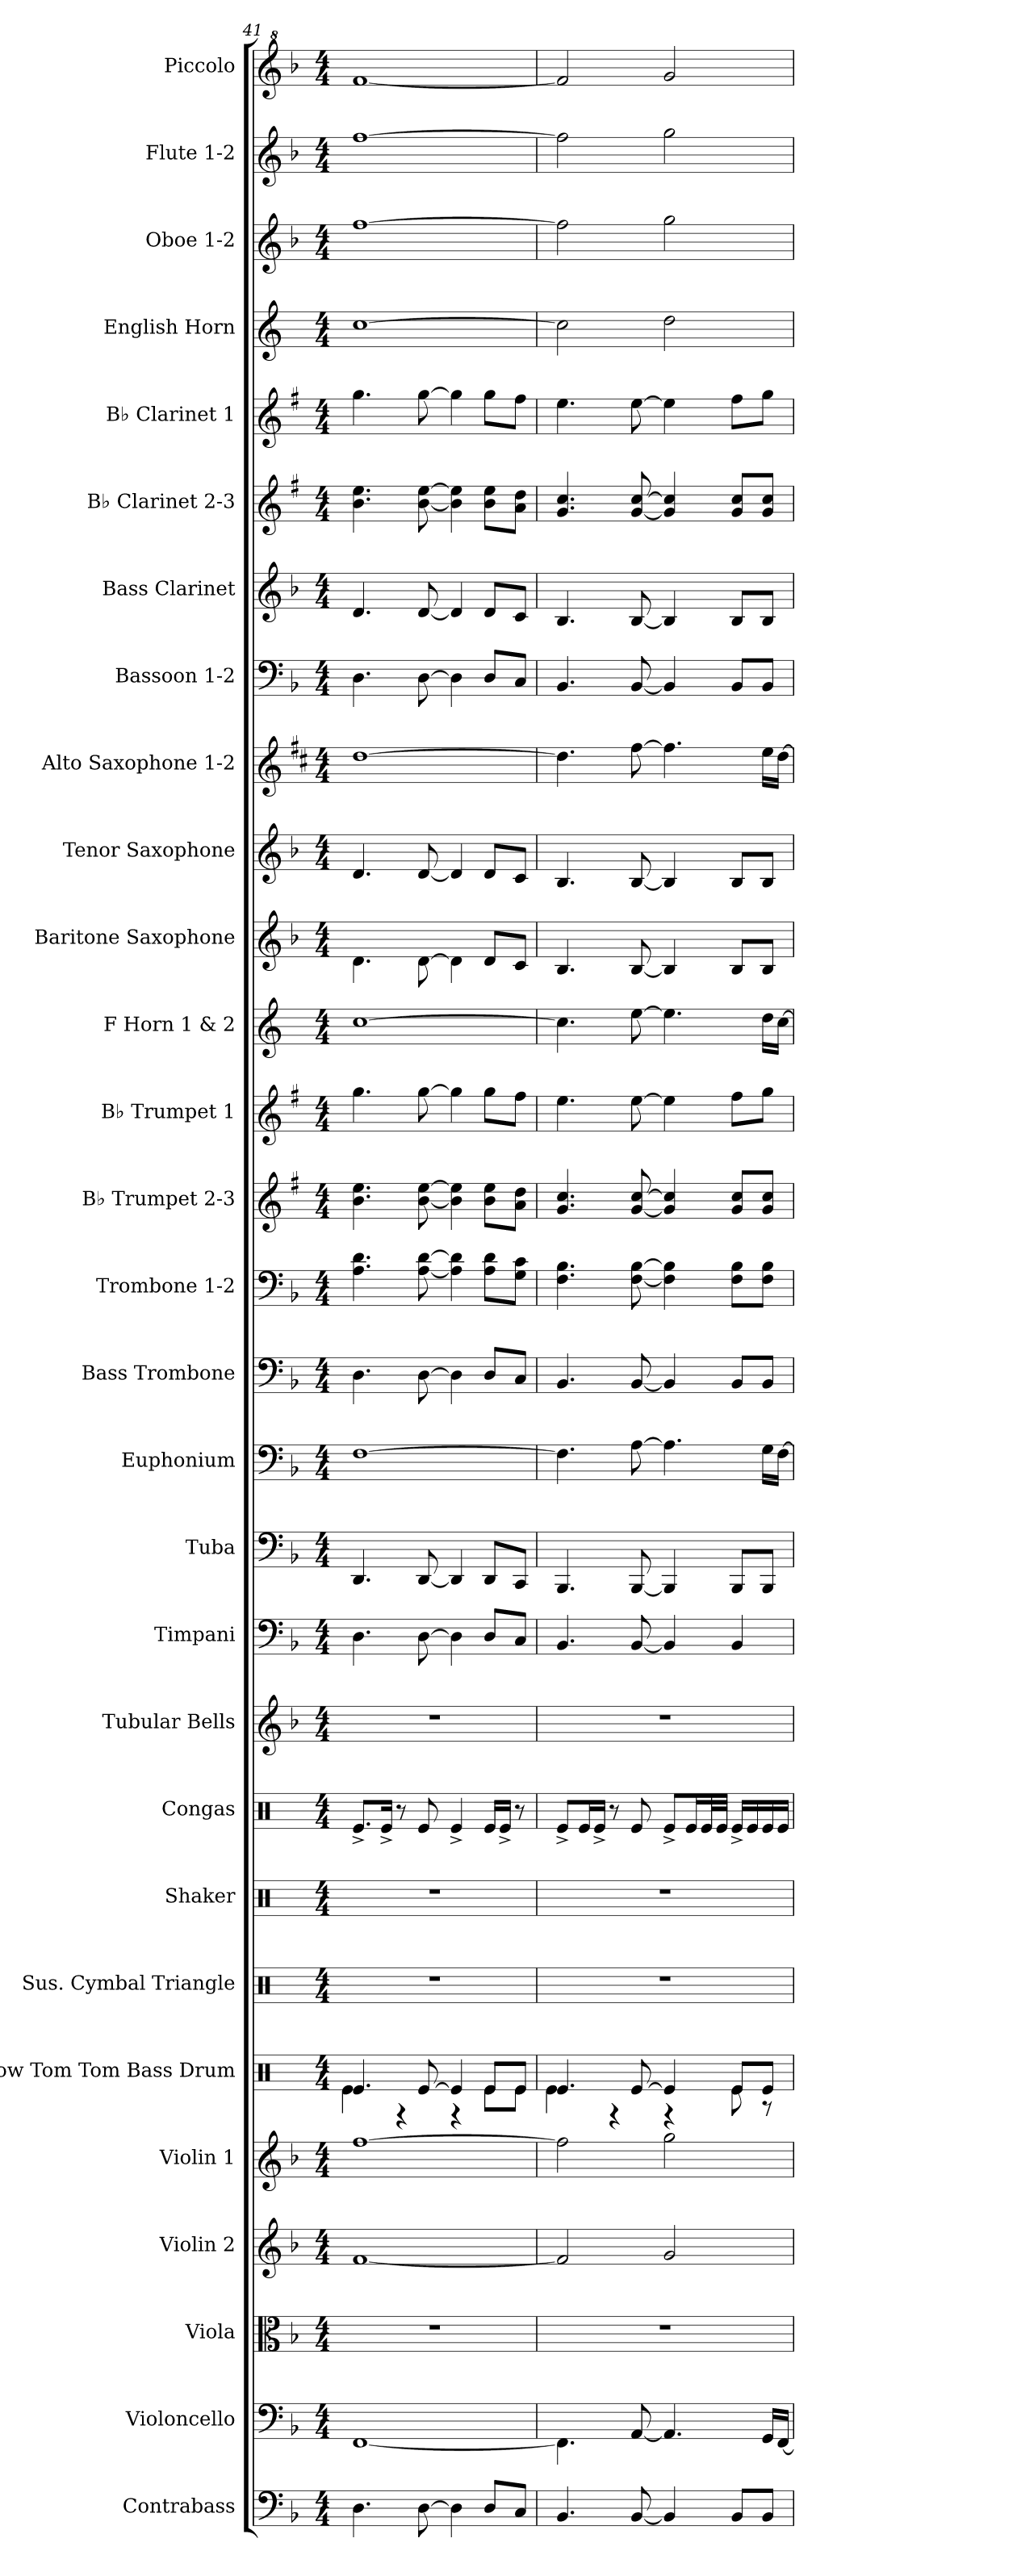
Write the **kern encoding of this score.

**kern	**kern	**kern	**kern	**kern	**kern	**kern	**kern	**kern	**kern	**kern	**kern	**kern	**kern	**kern	**kern	**kern	**kern	**kern	**kern	**kern	**kern	**kern	**kern	**kern	**kern	**kern	**kern	**kern
*part29	*part28	*part27	*part26	*part25	*part24	*part23	*part22	*part21	*part20	*part19	*part18	*part17	*part16	*part15	*part14	*part13	*part12	*part11	*part10	*part9	*part8	*part7	*part6	*part5	*part4	*part3	*part2	*part1
*staff29	*staff28	*staff27	*staff26	*staff25	*staff24	*staff23	*staff22	*staff21	*staff20	*staff19	*staff18	*staff17	*staff16	*staff15	*staff14	*staff13	*staff12	*staff11	*staff10	*staff9	*staff8	*staff7	*staff6	*staff5	*staff4	*staff3	*staff2	*staff1
*I"Contrabass	*I"Violoncello	*I"Viola	*I"Violin 2	*I"Violin 1	*I"Low Tom Tom Bass Drum	*I"Sus. Cymbal Triangle	*I"Shaker	*I"Congas	*I"Tubular Bells	*I"Timpani	*I"Tuba	*I"Euphonium	*I"Bass Trombone	*I"Trombone 1-2	*I"B♭ Trumpet 2-3	*I"B♭ Trumpet 1	*I"F Horn 1 &amp; 2	*I"Baritone Saxophone	*I"Tenor Saxophone	*I"Alto Saxophone 1-2	*I"Bassoon 1-2	*I"Bass Clarinet	*I"B♭ Clarinet 2-3	*I"B♭ Clarinet 1	*I"English Horn	*I"Oboe 1-2	*I"Flute 1-2	*I"Piccolo
*I'Cb.	*I'Vc.	*I'Vla.	*I'Vln. 2	*I'Vln. 1	*I'B. Dr.	*I'Cym.	*I'Shk	*I'Co.	*I'Tu. Be.	*I'Timp.	*I'Tba.	*I'Euph.	*I'B. Tbn.	*I'Tbn. 1-2	*I'B♭ Tpt. 2-3	*I'B♭ Tpt. 1	*I'F Hn. 1 3	*I'Bar. Sax.	*I'T. Sax.	*I'A. Sax. 1-2	*I'Bsn. 1-2	*I'B. Cl.	*I'B♭ Cl. 2-3	*I'B♭ Cl. 1	*I'E. Hn.	*I'Ob. 1-2	*I'Fl. 1-2	*I'Picc.
*clefF4	*clefF4	*clefC3	*clefG2	*clefG2	*clefX	*clefX	*clefX	*clefX	*clefG2	*clefF4	*clefF4	*clefF4	*clefF4	*clefF4	*clefG2	*clefG2	*clefG2	*clefG2	*clefG2	*clefG2	*clefF4	*clefG2	*clefG2	*clefG2	*clefG2	*clefG2	*clefG2	*clefG^2
*ITrd7c12	*	*	*	*	*	*	*	*	*	*	*	*	*	*	*ITrd1c2	*ITrd1c2	*ITrd4c7	*ITrd12c21	*ITrd8c14	*ITrd5c9	*	*ITrd8c14	*ITrd1c2	*ITrd1c2	*ITrd4c7	*	*	*ITrd-7c-12
*k[b-]	*k[b-]	*k[b-]	*k[b-]	*k[b-]	*k[]	*k[]	*k[]	*k[]	*k[b-]	*k[b-]	*k[b-]	*k[b-]	*k[b-]	*k[b-]	*k[b-]	*k[b-]	*k[b-]	*k[b-]	*k[b-]	*k[b-]	*k[b-]	*k[b-]	*k[b-]	*k[b-]	*k[b-]	*k[b-]	*k[b-]	*k[b-]
*M4/4	*M4/4	*M4/4	*M4/4	*M4/4	*M4/4	*M4/4	*M4/4	*M4/4	*M4/4	*M4/4	*M4/4	*M4/4	*M4/4	*M4/4	*M4/4	*M4/4	*M4/4	*M4/4	*M4/4	*M4/4	*M4/4	*M4/4	*M4/4	*M4/4	*M4/4	*M4/4	*M4/4	*M4/4
=41	=41	=41	=41	=41	=41	=41	=41	=41	=41	=41	=41	=41	=41	=41	=41	=41	=41	=41	=41	=41	=41	=41	=41	=41	=41	=41	=41	=41
*	*	*	*	*	*^	*	*	*	*	*	*	*	*	*	*	*	*	*	*	*	*	*	*	*	*	*	*	*
4.DD\	[1FF	1r	[1f	[1ff	4.Re/	4Re\	1r	1r	8.Re^/L	1r	4.D\	4.DD/	[1F	4.D\	4.A\ 4.d\	4.a\ 4.dd\	4.ff\	[1f	4.D\	4.D/	[1f	4.D\	4.D/	4.a\ 4.dd\	4.ff\	[1f	[1ff	[1ff	[1fff
.	.	.	.	.	.	.	.	.	16Re^/Jk	.	.	.	.	.	.	.	.	.	.	.	.	.	.	.	.	.	.	.	.
.	.	.	.	.	.	4r	.	.	8r	.	.	.	.	.	.	.	.	.	.	.	.	.	.	.	.	.	.	.	.
[8DD\	.	.	.	.	[8Re/	.	.	.	8Re/	.	[8D\	[8DD/	.	[8D\	[8A\ [8d\	[8a\ [8dd\	[8ff\	.	[8D\	[8D/	.	[8D\	[8D/	[8a\ [8dd\	[8ff\	.	.	.	.
4DD\]	.	.	.	.	4Re/]	4r	.	.	4Re^/	.	4D\]	4DD/]	.	4D\]	4A\] 4d\]	4a\] 4dd\]	4ff\]	.	4D\]	4D/]	.	4D\]	4D/]	4a\] 4dd\]	4ff\]	.	.	.	.
8DD/L	.	.	.	.	8Re/L	8Re\L	.	.	16Re/LL	.	8D/L	8DD/L	.	8D/L	8A\ 8d\L	8a\ 8dd\L	8ff\L	.	8D/L	8D/L	.	8D/L	8D/L	8a\ 8dd\L	8ff\L	.	.	.	.
.	.	.	.	.	.	.	.	.	16Re^/JJ	.	.	.	.	.	.	.	.	.	.	.	.	.	.	.	.	.	.	.	.
8CC/J	.	.	.	.	8Re/J	8Re\J	.	.	8r	.	8C/J	8CC/J	.	8C/J	8G\ 8c\J	8g\ 8cc\J	8ee\J	.	8C/J	8C/J	.	8C/J	8C/J	8g\ 8cc\J	8ee\J	.	.	.	.
=42	=42	=42	=42	=42	=42	=42	=42	=42	=42	=42	=42	=42	=42	=42	=42	=42	=42	=42	=42	=42	=42	=42	=42	=42	=42	=42	=42	=42	=42
4.BBB-/	4.FF\]	1r	2f/]	2ff\]	4.Re/	4Re\	1r	1r	8Re^/L	1r	4.BB-/	4.BBB-/	4.F\]	4.BB-/	4.F\ 4.B-\	4.f/ 4.b-/	4.dd\	4.f\]	4.BB-/	4.BB-/	4.f\]	4.BB-/	4.BB-/	4.f/ 4.b-/	4.dd\	2f\]	2ff\]	2ff\]	2fff/]
.	.	.	.	.	.	.	.	.	16Re/L	.	.	.	.	.	.	.	.	.	.	.	.	.	.	.	.	.	.	.	.
.	.	.	.	.	.	.	.	.	16Re^/JJ	.	.	.	.	.	.	.	.	.	.	.	.	.	.	.	.	.	.	.	.
.	.	.	.	.	.	4r	.	.	8r	.	.	.	.	.	.	.	.	.	.	.	.	.	.	.	.	.	.	.	.
[8BBB-/	[8AA/	.	.	.	[8Re/	.	.	.	8Re/	.	[8BB-/	[8BBB-/	[8A\	[8BB-/	[8F\ [8B-\	[8f/ [8b-/	[8dd\	[8a\	[8BB-/	[8BB-/	[8a\	[8BB-/	[8BB-/	[8f/ [8b-/	[8dd\	.	.	.	.
4BBB-/]	4.AA/]	.	2g/	2gg\	4Re/]	4r	.	.	8Re^/L	.	4BB-/]	4BBB-/]	4.A\]	4BB-/]	4F\] 4B-\]	4f/] 4b-/]	4dd\]	4.a\]	4BB-/]	4BB-/]	4.a\]	4BB-/]	4BB-/]	4f/] 4b-/]	4dd\]	2g\	2gg\	2gg\	2ggg/
.	.	.	.	.	.	.	.	.	16Re/L	.	.	.	.	.	.	.	.	.	.	.	.	.	.	.	.	.	.	.	.
.	.	.	.	.	.	.	.	.	32Re/L	.	.	.	.	.	.	.	.	.	.	.	.	.	.	.	.	.	.	.	.
.	.	.	.	.	.	.	.	.	32Re/JJJ	.	.	.	.	.	.	.	.	.	.	.	.	.	.	.	.	.	.	.	.
8BBB-/L	.	.	.	.	8Re/L	8Re\	.	.	16Re^/LL	.	4BB-/	8BBB-/L	.	8BB-/L	8F\ 8B-\L	8f/ 8b-/L	8ee\L	.	8BB-/L	8BB-/L	.	8BB-/L	8BB-/L	8f/ 8b-/L	8ee\L	.	.	.	.
.	.	.	.	.	.	.	.	.	16Re/	.	.	.	.	.	.	.	.	.	.	.	.	.	.	.	.	.	.	.	.
8BBB-/J	16GG/LL	.	.	.	8Re/J	8r	.	.	16Re/	.	.	8BBB-/J	16G\LL	8BB-/J	8F\ 8B-\J	8f/ 8b-/J	8ff\J	16g\LL	8BB-/J	8BB-/J	16g\LL	8BB-/J	8BB-/J	8f/ 8b-/J	8ff\J	.	.	.	.
.	[16FF/JJ	.	.	.	.	.	.	.	16Re/JJ	.	.	.	[16F\JJ	.	.	.	.	[16f\JJ	.	.	[16f\JJ	.	.	.	.	.	.	.	.
*	*	*	*	*	*v	*v	*	*	*	*	*	*	*	*	*	*	*	*	*	*	*	*	*	*	*	*	*	*	*
=	=	=	=	=	=	=	=	=	=	=	=	=	=	=	=	=	=	=	=	=	=	=	=	=	=	=	=	=
*-	*-	*-	*-	*-	*-	*-	*-	*-	*-	*-	*-	*-	*-	*-	*-	*-	*-	*-	*-	*-	*-	*-	*-	*-	*-	*-	*-	*-
